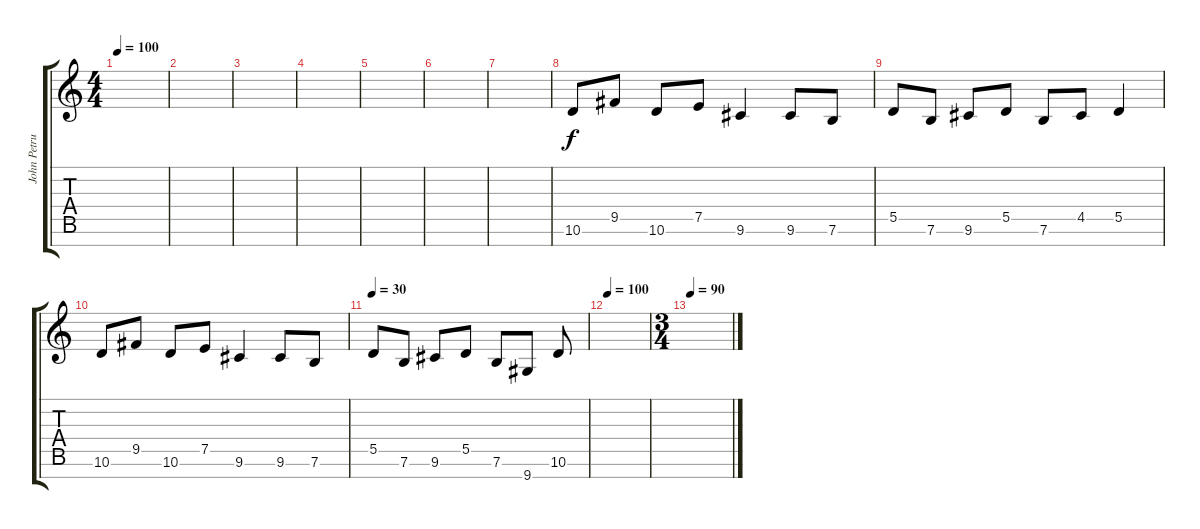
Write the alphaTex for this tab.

\track ("John Petrucci" "John Petru") {instrument distortionguitar}
\staff {score tabs}
\tuning (E4 B3 G3 D3 A2 E2 B1) {hide}
\ts (4 4)
\tempo 100
\clef g2
\ks c
|
|
|
|
|
|
|
10.6.8 9.5.8 10.6.8 7.5.8 9.6.4 9.6.8 7.6.8 |
5.5.8 7.6.8 9.6.8 5.5.8 7.6.8 4.5.8 5.5.4 |
10.6.8 9.5.8 10.6.8 7.5.8 9.6.4 9.6.8 7.6.8 |
\tempo 30
5.5.8 7.6.8 9.6.8 5.5.8 7.6.8 9.7.8 10.6.8 |
\tempo 100
|
\ts (3 4)
\tempo 90
